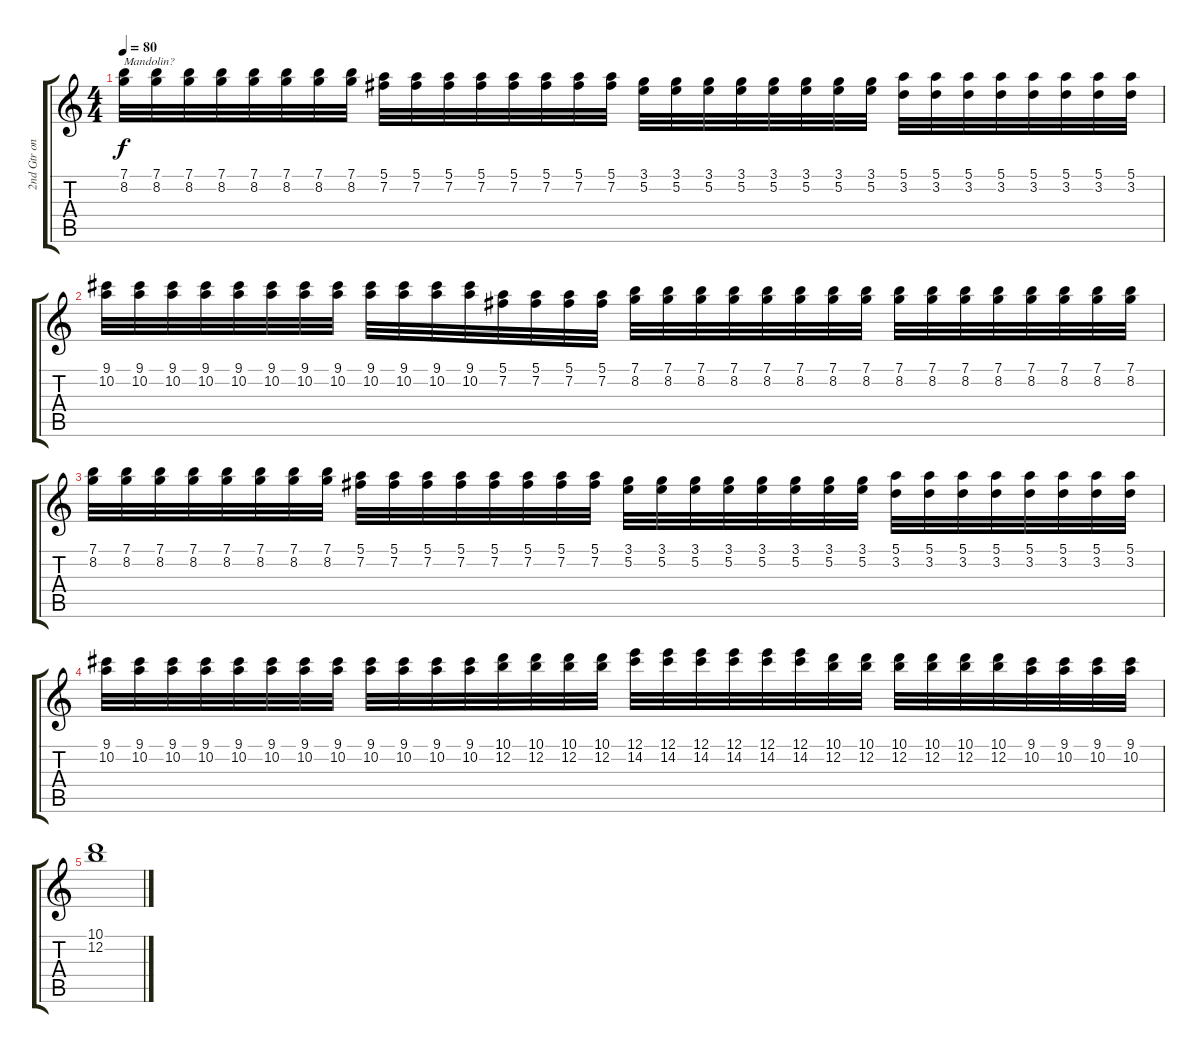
\track ("2nd Gtr on Solo, Fills, Rythm" "2nd Gtr on") {instrument distortionguitar}
\staff {score tabs}
\tuning (E4 B3 G3 D3 A2 E2) {hide}
\ts (4 4)
\tempo 80
\clef g2
\ks c
(7.1 8.2).32{txt "Mandolin?" dy f volume 10 balance 8 instrument acousticguitarsteel} (7.1 8.2).32 (7.1 8.2).32 (7.1 8.2).32 (7.1 8.2).32 (7.1 8.2).32 (7.1 8.2).32 (7.1 8.2).32 (5.1 7.2).32 (5.1 7.2).32 (5.1 7.2).32 (5.1 7.2).32 (5.1 7.2).32 (5.1 7.2).32 (5.1 7.2).32 (5.1 7.2).32 (3.1 5.2).32 (3.1 5.2).32 (3.1 5.2).32 (3.1 5.2).32 (3.1 5.2).32 (3.1 5.2).32 (3.1 5.2).32 (3.1 5.2).32 (5.1 3.2).32 (5.1 3.2).32 (5.1 3.2).32 (5.1 3.2).32 (5.1 3.2).32 (5.1 3.2).32 (5.1 3.2).32 (5.1 3.2).32 |
(9.1 10.2).32 (9.1 10.2).32 (9.1 10.2).32 (9.1 10.2).32 (9.1 10.2).32 (9.1 10.2).32 (9.1 10.2).32 (9.1 10.2).32 (9.1 10.2).32 (9.1 10.2).32 (9.1 10.2).32 (9.1 10.2).32 (5.1 7.2).32 (5.1 7.2).32 (5.1 7.2).32 (5.1 7.2).32 (7.1 8.2).32 (7.1 8.2).32 (7.1 8.2).32 (7.1 8.2).32 (7.1 8.2).32 (7.1 8.2).32 (7.1 8.2).32 (7.1 8.2).32 (7.1 8.2).32 (7.1 8.2).32 (7.1 8.2).32 (7.1 8.2).32 (7.1 8.2).32 (7.1 8.2).32 (7.1 8.2).32 (7.1 8.2).32 |
(7.1 8.2).32 (7.1 8.2).32 (7.1 8.2).32 (7.1 8.2).32 (7.1 8.2).32 (7.1 8.2).32 (7.1 8.2).32 (7.1 8.2).32 (5.1 7.2).32 (5.1 7.2).32 (5.1 7.2).32 (5.1 7.2).32 (5.1 7.2).32 (5.1 7.2).32 (5.1 7.2).32 (5.1 7.2).32 (3.1 5.2).32 (3.1 5.2).32 (3.1 5.2).32 (3.1 5.2).32 (3.1 5.2).32 (3.1 5.2).32 (3.1 5.2).32 (3.1 5.2).32 (5.1 3.2).32 (5.1 3.2).32 (5.1 3.2).32 (5.1 3.2).32 (5.1 3.2).32 (5.1 3.2).32 (5.1 3.2).32 (5.1 3.2).32 |
(9.1 10.2).32 (9.1 10.2).32 (9.1 10.2).32 (9.1 10.2).32 (9.1 10.2).32 (9.1 10.2).32 (9.1 10.2).32 (9.1 10.2).32 (9.1 10.2).32 (9.1 10.2).32 (9.1 10.2).32 (9.1 10.2).32 (10.1 12.2).32 (10.1 12.2).32 (10.1 12.2).32 (10.1 12.2).32 (12.1 14.2).32 (12.1 14.2).32 (12.1 14.2).32 (12.1 14.2).32 (12.1 14.2).32 (12.1 14.2).32 (10.1 12.2).32 (10.1 12.2).32 (10.1 12.2).32 (10.1 12.2).32 (10.1 12.2).32 (10.1 12.2).32 (9.1 10.2).32 (9.1 10.2).32 (9.1 10.2).32 (9.1 10.2).32 |
(10.1 12.2).1
